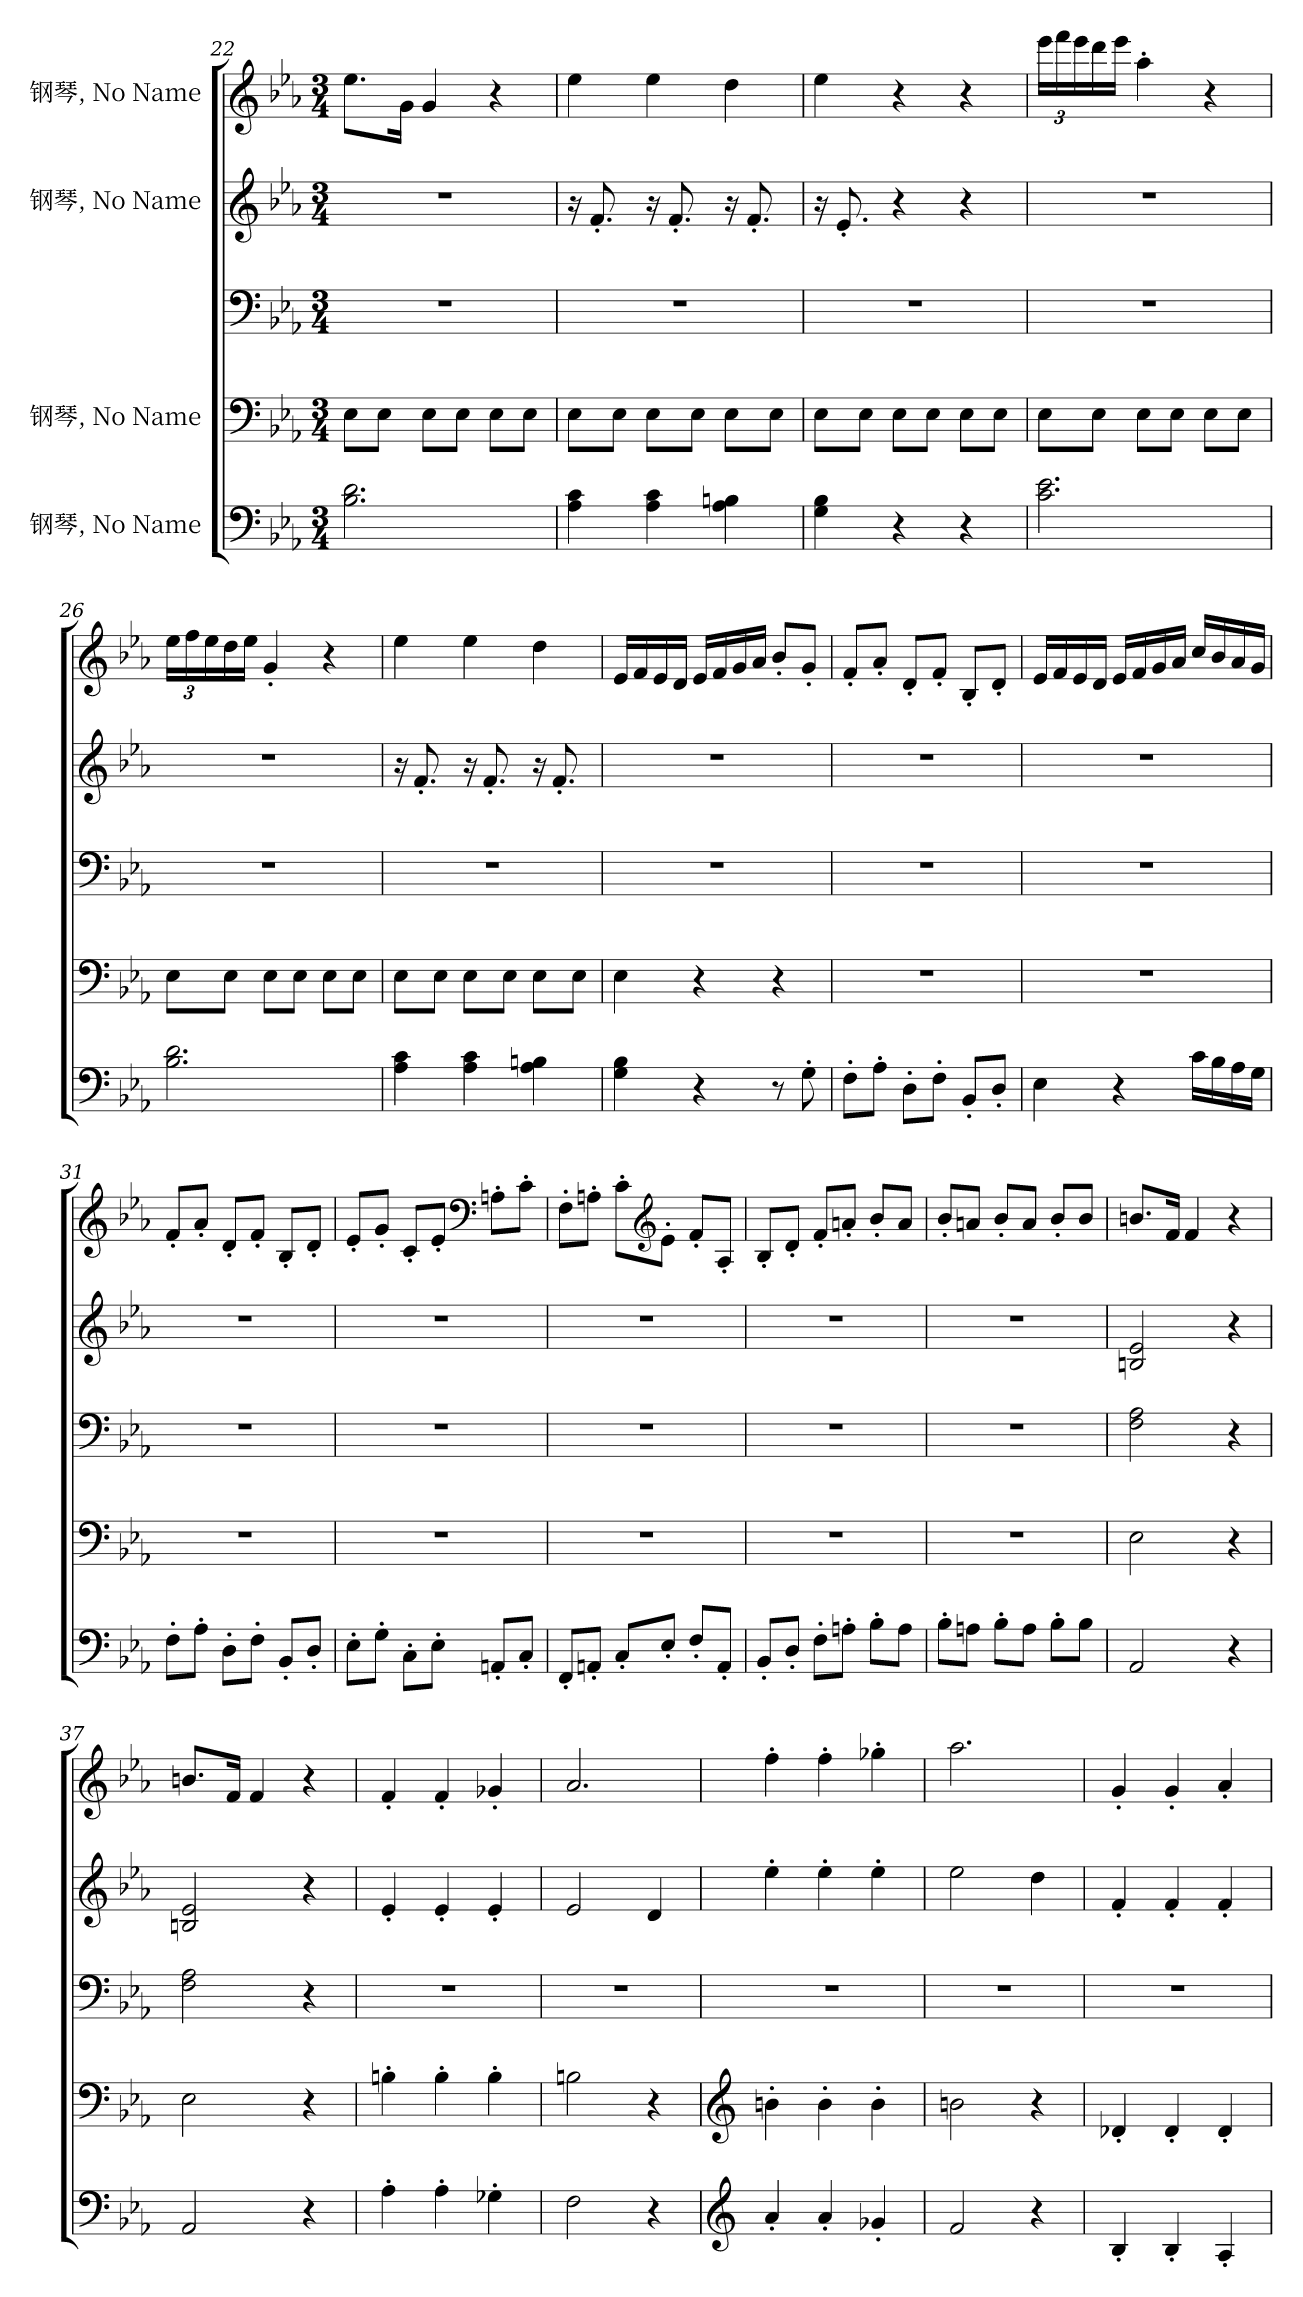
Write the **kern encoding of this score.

**kern	**kern	**kern	**kern	**kern
*part4	*part3	*part3	*part2	*part1
*staff5	*staff4	*staff3	*staff2	*staff1
*I"钢琴, No Name	*I"钢琴, No Name	*	*I"钢琴, No Name	*I"钢琴, No Name
*clefF4	*clefF4	*clefF4	*clefG2	*clefG2
*k[b-e-a-]	*k[b-e-a-]	*k[b-e-a-]	*k[b-e-a-]	*k[b-e-a-]
*M3/4	*M3/4	*M3/4	*M3/4	*M3/4
*MM144	*MM144	*MM144	*MM144	*MM144
=22	=22	=22	=22	=22
2.B-\ 2.d\	8E-\L	2.r	2.r	8.ee-\L
.	8E-\J	.	.	.
.	.	.	.	16g\Jk
.	8E-\L	.	.	4g/
.	8E-\J	.	.	.
.	8E-\L	.	.	4r
.	8E-\J	.	.	.
!!LO:PB:g=z
=23	=23	=23	=23	=23
*	*	*	*	*MM144
4A-\ 4c\	8E-\L	2.r	16r	4ee-\
.	.	.	8.f'/	.
.	8E-\J	.	.	.
4A-\ 4c\	8E-\L	.	16r	4ee-\
.	.	.	8.f'/	.
.	8E-\J	.	.	.
4A-\ 4Bn\	8E-\L	.	16r	4dd\
.	.	.	8.f'/	.
.	8E-\J	.	.	.
=24	=24	=24	=24	=24
*	*	*	*	*MM144
4G\ 4B-\	8E-\L	2.r	16r	4ee-\
.	.	.	8.e-'/	.
.	8E-\J	.	.	.
4r	8E-\L	.	4r	4r
.	8E-\J	.	.	.
4r	8E-\L	.	4r	4r
.	8E-\J	.	.	.
=25	=25	=25	=25	=25
*	*	*	*	*Xbrackettup
*	*	*	*	*MM144
2.c\ 2.e-\	8E-\L	2.r	2.r	24eee-\LL
.	.	.	.	24fff\
.	.	.	.	24eee-\
.	8E-\J	.	.	16ddd\
.	.	.	.	16eee-\JJ
.	8E-\L	.	.	4aa-'\
.	8E-\J	.	.	.
.	8E-\L	.	.	4r
.	8E-\J	.	.	.
=26	=26	=26	=26	=26
*	*	*	*	*MM144
2.B-\ 2.d\	8E-\L	2.r	2.r	24ee-\LL
.	.	.	.	24ff\
.	.	.	.	24ee-\
.	8E-\J	.	.	16dd\
.	.	.	.	16ee-\JJ
.	8E-\L	.	.	4g'/
.	8E-\J	.	.	.
.	8E-\L	.	.	4r
.	8E-\J	.	.	.
!!LO:LB:g=z
=27	=27	=27	=27	=27
*	*	*	*	*MM144
4A-\ 4c\	8E-\L	2.r	16r	4ee-\
.	.	.	8.f'/	.
.	8E-\J	.	.	.
4A-\ 4c\	8E-\L	.	16r	4ee-\
.	.	.	8.f'/	.
.	8E-\J	.	.	.
4A-\ 4Bn\	8E-\L	.	16r	4dd\
.	.	.	8.f'/	.
.	8E-\J	.	.	.
=28	=28	=28	=28	=28
*	*	*	*	*MM144
4G\ 4B-\	4E-\	2.r	2.r	16e-/LL
.	.	.	.	16f/
.	.	.	.	16e-/
.	.	.	.	16d/JJ
4r	4r	.	.	16e-/LL
.	.	.	.	16f/
.	.	.	.	16g/
.	.	.	.	16a-/JJ
8r	4r	.	.	8b-'/L
8G'\	.	.	.	8g'/J
=29	=29	=29	=29	=29
8F'\L	2.r	2.r	2.r	8f'/L
8A-'\J	.	.	.	8a-'/J
8D'\L	.	.	.	8d'/L
8F'\J	.	.	.	8f'/J
8BB-'/L	.	.	.	8B-'/L
8D'/J	.	.	.	8d'/J
=30	=30	=30	=30	=30
*	*	*	*	*MM144
4E-\	2.r	2.r	2.r	16e-/LL
.	.	.	.	16f/
.	.	.	.	16e-/
.	.	.	.	16d/JJ
4r	.	.	.	16e-/LL
.	.	.	.	16f/
.	.	.	.	16g/
.	.	.	.	16a-/JJ
16c\LL	.	.	.	16cc/LL
16B-\	.	.	.	16b-/
16A-\	.	.	.	16a-/
16G\JJ	.	.	.	16g/JJ
!!LO:PB:g=z
=31	=31	=31	=31	=31
8F'\L	2.r	2.r	2.r	8f'/L
8A-'\J	.	.	.	8a-'/J
8D'\L	.	.	.	8d'/L
8F'\J	.	.	.	8f'/J
8BB-'/L	.	.	.	8B-'/L
8D'/J	.	.	.	8d'/J
=32	=32	=32	=32	=32
8E-'\L	2.r	2.r	2.r	8e-'/L
8G'\J	.	.	.	8g'/J
8C'\L	.	.	.	8c'/L
8E-'\J	.	.	.	8e-'/J
*	*	*	*	*clefF4
8AAn'/L	.	.	.	8An'\L
8C'/J	.	.	.	8c'\J
=33	=33	=33	=33	=33
8FF'/L	2.r	2.r	2.r	8F'\L
8AAn'/J	.	.	.	8An'\J
8C'/L	.	.	.	8c'\L
*	*	*	*	*clefG2
8E-'/J	.	.	.	8e-'\J
8F'/L	.	.	.	8f'/L
8AA'/J	.	.	.	8A'/J
=34	=34	=34	=34	=34
8BB-'/L	2.r	2.r	2.r	8B-'/L
8D'/J	.	.	.	8d'/J
8F'\L	.	.	.	8f'/L
8An'\J	.	.	.	8an'/J
8B-'\L	.	.	.	8b-'/L
8A\J	.	.	.	8a/J
=35	=35	=35	=35	=35
8B-'\L	2.r	2.r	2.r	8b-'/L
8An\J	.	.	.	8an/J
8B-'\L	.	.	.	8b-'/L
8A\J	.	.	.	8a/J
*	*	*	*	*MM140
8B-'\L	.	.	.	8b-'/L
8B-\J	.	.	.	8b-/J
!!LO:LB:g=z
=36	=36	=36	=36	=36
*	*	*	*	*MM144
2AA-/	2E-\	2F\ 2A-\	2Bn/ 2e-/	8.bn/L
.	.	.	.	16f/Jk
.	.	.	.	4f/
4r	4r	4r	4r	4r
=37	=37	=37	=37	=37
*	*	*	*	*MM141
2AA-/	2E-\	2F\ 2A-\	2Bn/ 2e-/	8.bn/L
.	.	.	.	16f/Jk
.	.	.	.	4f/
*	*	*	*	*MM134
4r	4r	4r	4r	4r
=38	=38	=38	=38	=38
*	*	*	*	*MM136
4A-'\	4Bn'\	2.r	4e-'/	4f'/
4A-'\	4B'\	.	4e-'/	4f'/
4G-X'\	4B'\	.	4e-'/	4g-X'/
=39	=39	=39	=39	=39
2F\	2Bn\	2.r	2e-/	2.a-/
4r	4r	.	4d/	.
=40	=40	=40	=40	=40
*clefG2	*clefG2	*	*	*
*	*	*	*	*MM136
4a-'/	4bn'\	2.r	4ee-'\	4ff'\
4a-'/	4b'\	.	4ee-'\	4ff'\
4g-X'/	4b'\	.	4ee-'\	4gg-X'\
=41	=41	=41	=41	=41
2f/	2bn\	2.r	2ee-\	2.aa-\
4r	4r	.	4dd\	.
=42	=42	=42	=42	=42
*	*	*	*	*MM136
4B-'/	4d-X'/	2.r	4f'/	4g'/
4B-'/	4d-'/	.	4f'/	4g'/
4A-'/	4d-'/	.	4f'/	4a-'/
=	=	=	=	=
*-	*-	*-	*-	*-
